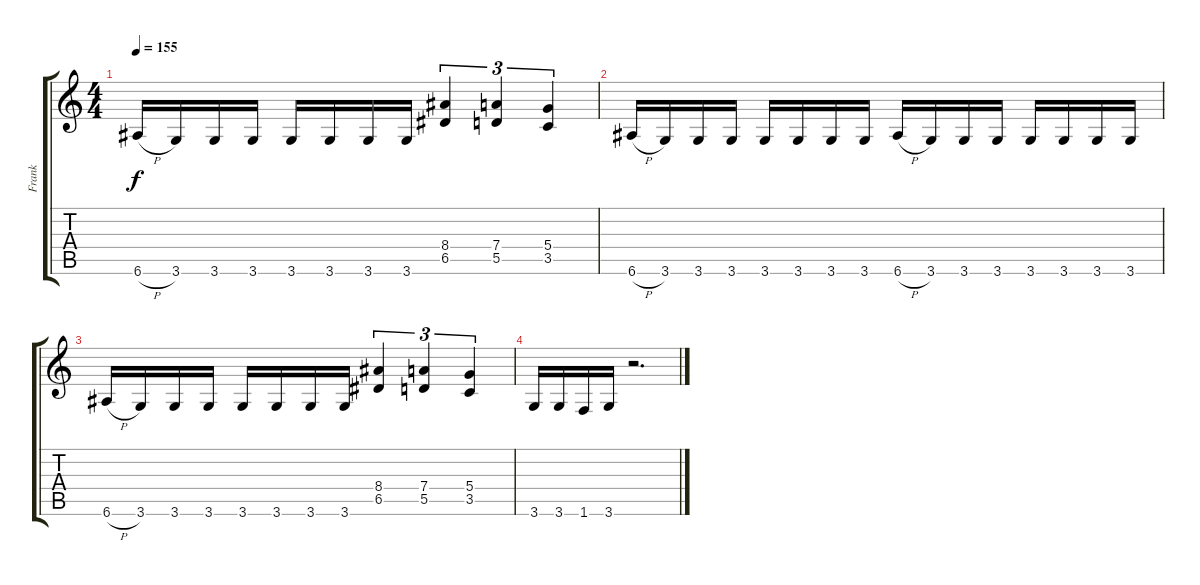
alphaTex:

\track ("Frank" "Frank") {instrument distortionguitar}
\staff {score tabs}
\tuning (E4 B3 G3 D3 A2 E2) {hide}
\ts (4 4)
\tempo 155
\clef g2
\ks c
6.6{h}.16{dy f} 3.6.16 3.6.16 3.6.16 3.6.16 3.6.16 3.6.16 3.6.16 (8.4 6.5).4{tu (3 2)} (7.4 5.5).4{tu (3 2)} (5.4 3.5).4{tu (3 2)} |
6.6{h}.16 3.6.16 3.6.16 3.6.16 3.6.16 3.6.16 3.6.16 3.6.16 6.6{h}.16 3.6.16 3.6.16 3.6.16 3.6.16 3.6.16 3.6.16 3.6.16 |
6.6{h}.16 3.6.16 3.6.16 3.6.16 3.6.16 3.6.16 3.6.16 3.6.16 (8.4 6.5).4{tu (3 2)} (7.4 5.5).4{tu (3 2)} (5.4 3.5).4{tu (3 2)} |
3.6.16 3.6.16 1.6.16 3.6.16 r.2{d}
